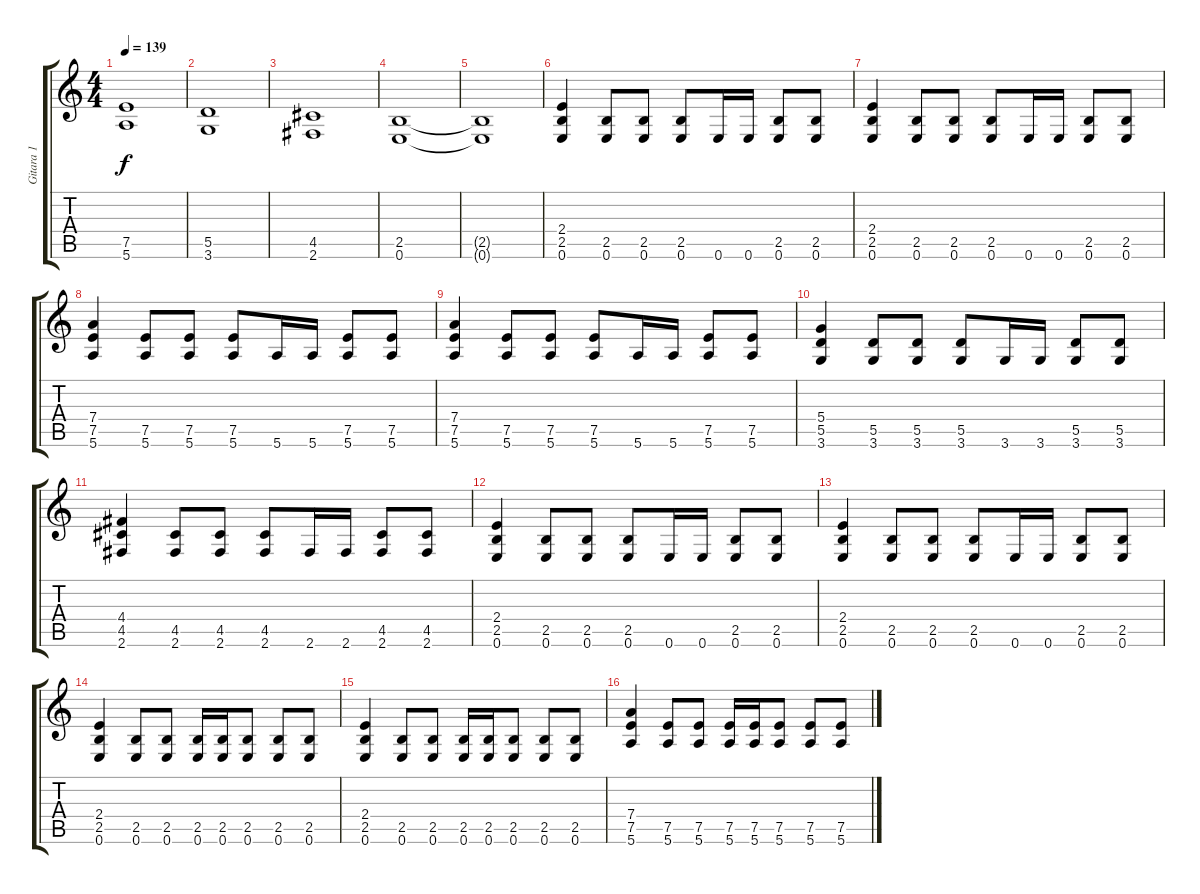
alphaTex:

\track ("Gitara 1" "Gitara 1") {instrument distortionguitar}
\staff {score tabs}
\tuning (E4 B3 G3 D3 A2 E2) {hide}
\ts (4 4)
\tempo 139
\clef g2
\ks c
(7.5{t} 5.6{t}).1{dy f} |
(5.5 3.6).1 |
(4.5 2.6).1 |
(2.5 0.6).1 |
(2.5{t} 0.6{t}).1 |
(2.4 2.5 0.6).4 (2.5 0.6).8 (2.5 0.6).8 (2.5 0.6).8 0.6.16 0.6.16 (2.5 0.6).8 (2.5 0.6).8 |
(2.4 2.5 0.6).4 (2.5 0.6).8 (2.5 0.6).8 (2.5 0.6).8 0.6.16 0.6.16 (2.5 0.6).8 (2.5 0.6).8 |
(7.4 7.5 5.6).4 (7.5 5.6).8 (7.5 5.6).8 (7.5 5.6).8 5.6.16 5.6.16 (7.5 5.6).8 (7.5 5.6).8 |
(7.4 7.5 5.6).4 (7.5 5.6).8 (7.5 5.6).8 (7.5 5.6).8 5.6.16 5.6.16 (7.5 5.6).8 (7.5 5.6).8 |
(5.4 5.5 3.6).4 (5.5 3.6).8 (5.5 3.6).8 (5.5 3.6).8 3.6.16 3.6.16 (5.5 3.6).8 (5.5 3.6).8 |
(4.4 4.5 2.6).4 (4.5 2.6).8 (4.5 2.6).8 (4.5 2.6).8 2.6.16 2.6.16 (4.5 2.6).8 (4.5 2.6).8 |
(2.4 2.5 0.6).4 (2.5 0.6).8 (2.5 0.6).8 (2.5 0.6).8 0.6.16 0.6.16 (2.5 0.6).8 (2.5 0.6).8 |
(2.4 2.5 0.6).4 (2.5 0.6).8 (2.5 0.6).8 (2.5 0.6).8 0.6.16 0.6.16 (2.5 0.6).8 (2.5 0.6).8 |
(2.4 2.5 0.6).4 (2.5 0.6).8 (2.5 0.6).8 (2.5 0.6).16 (2.5 0.6).16 (2.5 0.6).8 (2.5 0.6).8 (2.5 0.6).8 |
(2.4 2.5 0.6).4 (2.5 0.6).8 (2.5 0.6).8 (2.5 0.6).16 (2.5 0.6).16 (2.5 0.6).8 (2.5 0.6).8 (2.5 0.6).8 |
(7.4 7.5 5.6).4 (7.5 5.6).8 (7.5 5.6).8 (7.5 5.6).16 (7.5 5.6).16 (7.5 5.6).8 (7.5 5.6).8 (7.5 5.6).8
